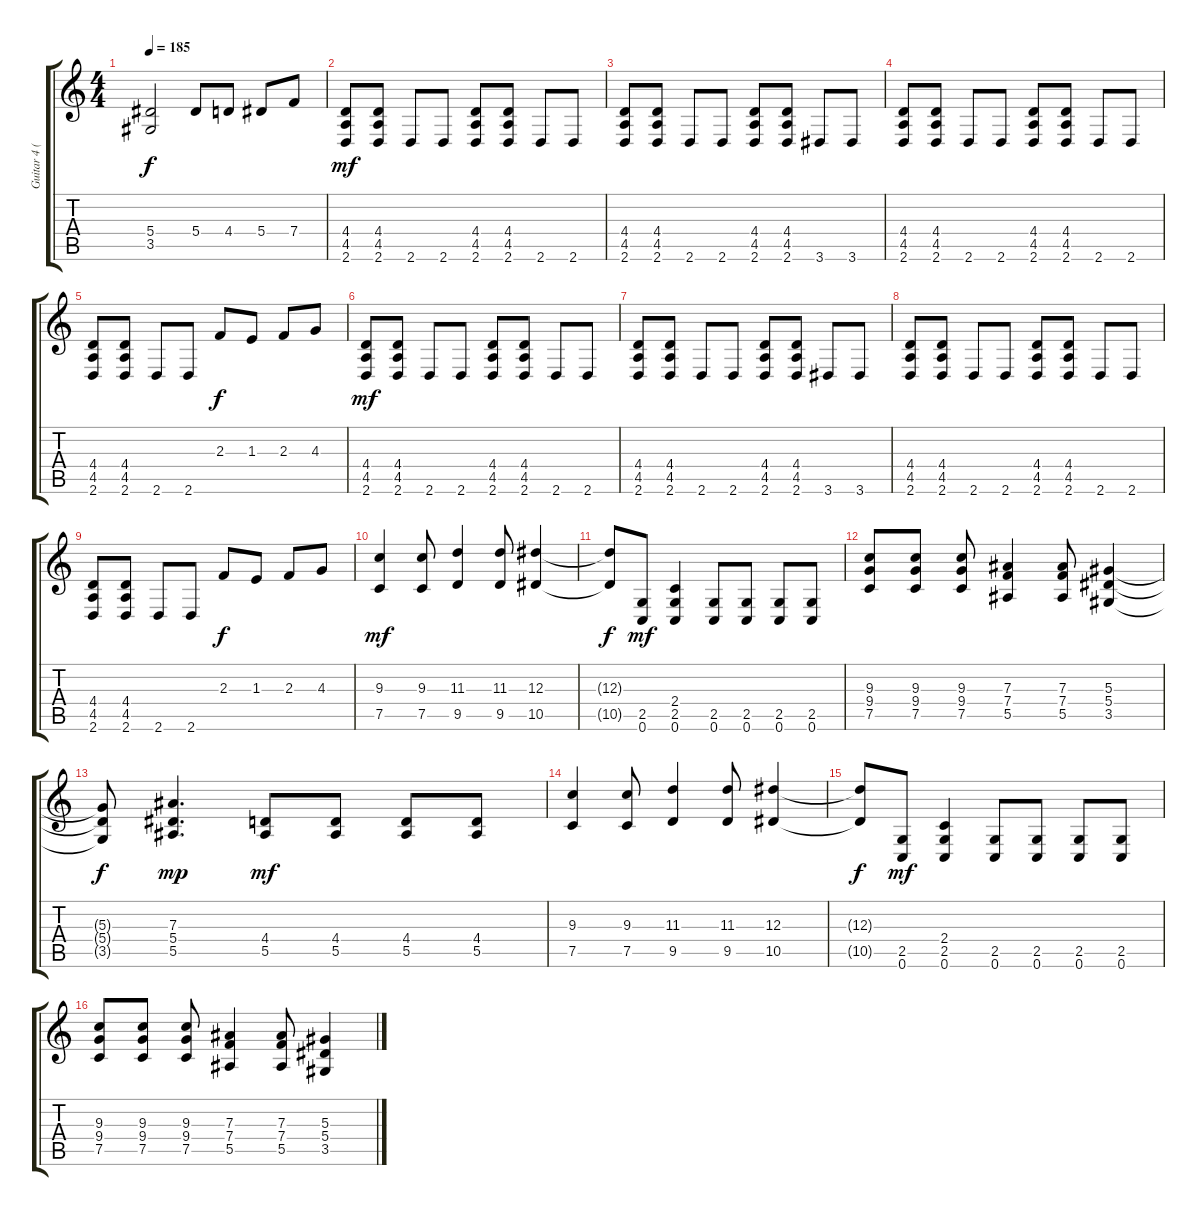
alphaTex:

\track ("Guitar 4 (Rhytm)" "Guitar 4 (") {instrument distortionguitar}
\staff {score tabs}
\tuning (C4 G3 Eb3 Bb2 F2 C2) {hide}
\ts (4 4)
\tempo 185
\clef g2
\ks c
(5.4{t} 3.5{t}).2{dy f} 5.4.8 4.4.8 5.4.8 7.4.8 |
(4.4 4.5 2.6).8{dy mf} (4.4 4.5 2.6).8 2.6.8 2.6.8 (4.4 4.5 2.6).8 (4.4 4.5 2.6).8 2.6.8 2.6.8 |
(4.4 4.5 2.6).8 (4.4 4.5 2.6).8 2.6.8 2.6.8 (4.4 4.5 2.6).8 (4.4 4.5 2.6).8 3.6.8 3.6.8 |
(4.4 4.5 2.6).8 (4.4 4.5 2.6).8 2.6.8 2.6.8 (4.4 4.5 2.6).8 (4.4 4.5 2.6).8 2.6.8 2.6.8 |
(4.4 4.5 2.6).8 (4.4 4.5 2.6).8 2.6.8 2.6.8 2.3.8{dy f} 1.3.8 2.3.8 4.3.8 |
(4.4 4.5 2.6).8{dy mf} (4.4 4.5 2.6).8 2.6.8 2.6.8 (4.4 4.5 2.6).8 (4.4 4.5 2.6).8 2.6.8 2.6.8 |
(4.4 4.5 2.6).8 (4.4 4.5 2.6).8 2.6.8 2.6.8 (4.4 4.5 2.6).8 (4.4 4.5 2.6).8 3.6.8 3.6.8 |
(4.4 4.5 2.6).8 (4.4 4.5 2.6).8 2.6.8 2.6.8 (4.4 4.5 2.6).8 (4.4 4.5 2.6).8 2.6.8 2.6.8 |
(4.4 4.5 2.6).8 (4.4 4.5 2.6).8 2.6.8 2.6.8 2.3.8{dy f} 1.3.8 2.3.8 4.3.8 |
(9.3 7.5).4{dy mf} (9.3 7.5).8 (11.3 9.5).4 (11.3 9.5).8 (12.3 10.5).4 |
(12.3{t} 10.5{t}).8{dy f} (2.5 0.6).8{dy mf} (2.4 2.5 0.6).4 (2.5 0.6).8 (2.5 0.6).8 (2.5 0.6).8 (2.5 0.6).8 |
(9.3 9.4 7.5).8 (9.3 9.4 7.5).8 (9.3 9.4 7.5).8 (7.3 7.4 5.5).4 (7.3 7.4 5.5).8 (5.3 5.4 3.5).4 |
(5.3{t} 5.4{t} 3.5{t}).8{dy f} (7.3 5.4 5.5).4{d dy mp} (4.4 5.5).8{dy mf} (4.4 5.5).8 (4.4 5.5).8 (4.4 5.5).8 |
(9.3 7.5).4 (9.3 7.5).8 (11.3 9.5).4 (11.3 9.5).8 (12.3 10.5).4 |
(12.3{t} 10.5{t}).8{dy f} (2.5 0.6).8{dy mf} (2.4 2.5 0.6).4 (2.5 0.6).8 (2.5 0.6).8 (2.5 0.6).8 (2.5 0.6).8 |
(9.3 9.4 7.5).8 (9.3 9.4 7.5).8 (9.3 9.4 7.5).8 (7.3 7.4 5.5).4 (7.3 7.4 5.5).8 (5.3 5.4 3.5).4
